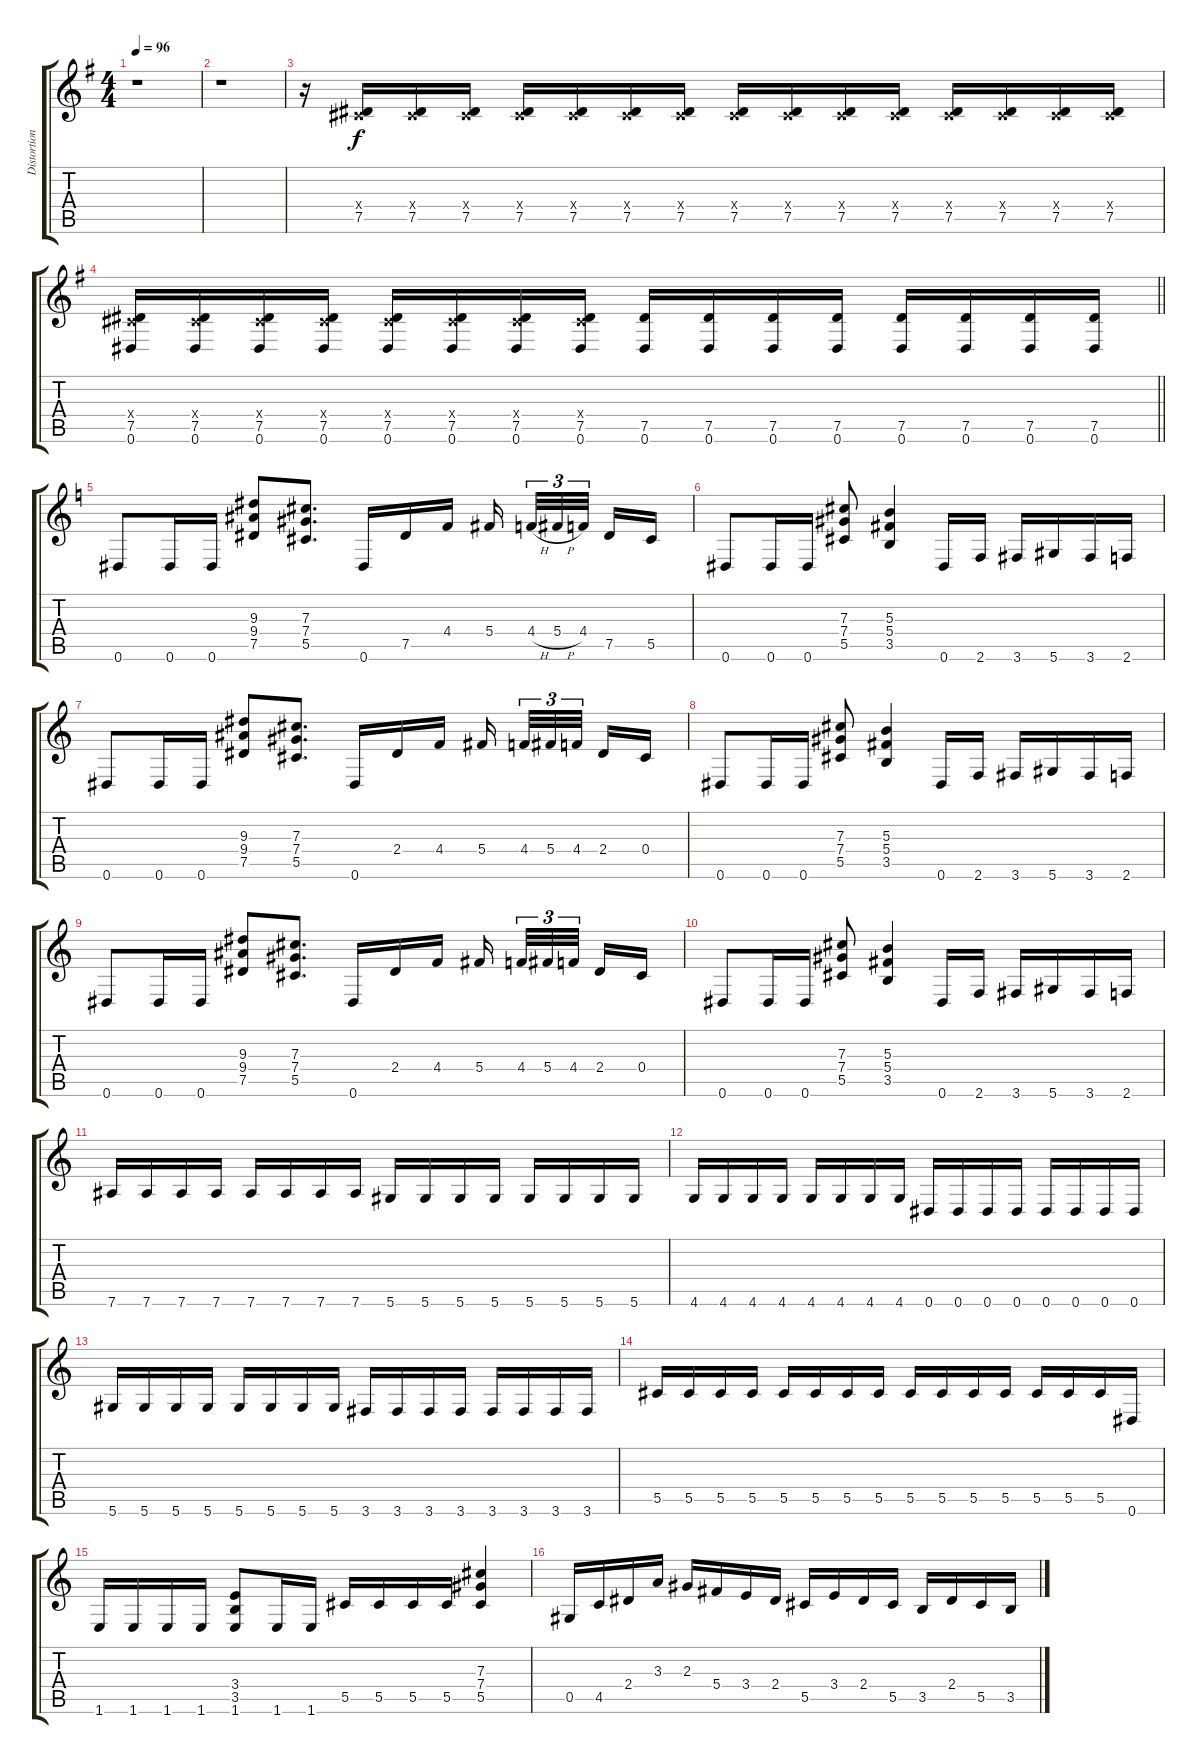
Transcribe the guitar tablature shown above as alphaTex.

\track ("Distortion gtr" "Distortion") {instrument distortionguitar}
\staff {score tabs}
\tuning (Eb4 Bb3 Gb3 Db3 Ab2 Eb2) {hide}
\ts (4 4)
\tempo 96
\clef g2
\ks g
r.1{dy f} |
r.1 |
r.16 (0.4{x} 7.5).16 (0.4{x} 7.5).16 (0.4{x} 7.5).16 (0.4{x} 7.5).16 (0.4{x} 7.5).16 (0.4{x} 7.5).16 (0.4{x} 7.5).16 (0.4{x} 7.5).16 (0.4{x} 7.5).16 (0.4{x} 7.5).16 (0.4{x} 7.5).16 (0.4{x} 7.5).16 (0.4{x} 7.5).16 (0.4{x} 7.5).16 (0.4{x} 7.5).16 |
\barLineRight lightlight
(0.4{x} 7.5 0.6).16 (0.4{x} 7.5 0.6).16 (0.4{x} 7.5 0.6).16 (0.4{x} 7.5 0.6).16 (0.4{x} 7.5 0.6).16 (0.4{x} 7.5 0.6).16 (0.4{x} 7.5 0.6).16 (0.4{x} 7.5 0.6).16 (7.5 0.6).16 (7.5 0.6).16 (7.5 0.6).16 (7.5 0.6).16 (7.5 0.6).16 (7.5 0.6).16 (7.5 0.6).16 (7.5 0.6).16 |
\ks c
0.6.8 0.6.16 0.6.16 (9.3 9.4 7.5).8 (7.3 7.4 5.5).8{d} 0.6.16 7.5.16 4.4.16 5.4.16{beam splitsecondary} 4.4{h}.32{tu (3 2)} 5.4{h}.32{tu (3 2)} 4.4.32{tu (3 2) beam splitsecondary} 7.5.16 5.5.16 |
0.6.8 0.6.16 0.6.16 (7.3 7.4 5.5).8 (5.3 5.4 3.5).4 0.6.16 2.6.16 3.6.16 5.6.16 3.6.16 2.6.16 |
0.6.8 0.6.16 0.6.16 (9.3 9.4 7.5).8 (7.3 7.4 5.5).8{d} 0.6.16 2.4.16 4.4.16 5.4.16{beam splitsecondary} 4.4.32{tu (3 2)} 5.4.32{tu (3 2)} 4.4.32{tu (3 2) beam splitsecondary} 2.4.16 0.4.16 |
0.6.8 0.6.16 0.6.16 (7.3 7.4 5.5).8 (5.3 5.4 3.5).4 0.6.16 2.6.16 3.6.16 5.6.16 3.6.16 2.6.16 |
0.6.8 0.6.16 0.6.16 (9.3 9.4 7.5).8 (7.3 7.4 5.5).8{d} 0.6.16 2.4.16 4.4.16 5.4.16{beam splitsecondary} 4.4.32{tu (3 2)} 5.4.32{tu (3 2)} 4.4.32{tu (3 2) beam splitsecondary} 2.4.16 0.4.16 |
0.6.8 0.6.16 0.6.16 (7.3 7.4 5.5).8 (5.3 5.4 3.5).4 0.6.16 2.6.16 3.6.16 5.6.16 3.6.16 2.6.16 |
7.6.16 7.6.16 7.6.16 7.6.16 7.6.16 7.6.16 7.6.16 7.6.16 5.6.16 5.6.16 5.6.16 5.6.16 5.6.16 5.6.16 5.6.16 5.6.16 |
4.6.16 4.6.16 4.6.16 4.6.16 4.6.16 4.6.16 4.6.16 4.6.16 0.6.16 0.6.16 0.6.16 0.6.16 0.6.16 0.6.16 0.6.16 0.6.16 |
5.6.16 5.6.16 5.6.16 5.6.16 5.6.16 5.6.16 5.6.16 5.6.16 3.6.16 3.6.16 3.6.16 3.6.16 3.6.16 3.6.16 3.6.16 3.6.16 |
5.5.16 5.5.16 5.5.16 5.5.16 5.5.16 5.5.16 5.5.16 5.5.16 5.5.16 5.5.16 5.5.16 5.5.16 5.5.16 5.5.16 5.5.16 0.6.16 |
1.6.16 1.6.16 1.6.16 1.6.16 (3.4 3.5 1.6).8 1.6.16 1.6.16 5.5.16 5.5.16 5.5.16 5.5.16 (7.3 7.4 5.5).4 |
0.5.16 4.5.16 2.4.16 3.3.16 2.3.16 5.4.16 3.4.16 2.4.16 5.5.16 3.4.16 2.4.16 5.5.16 3.5.16 2.4.16 5.5.16 3.5.16
